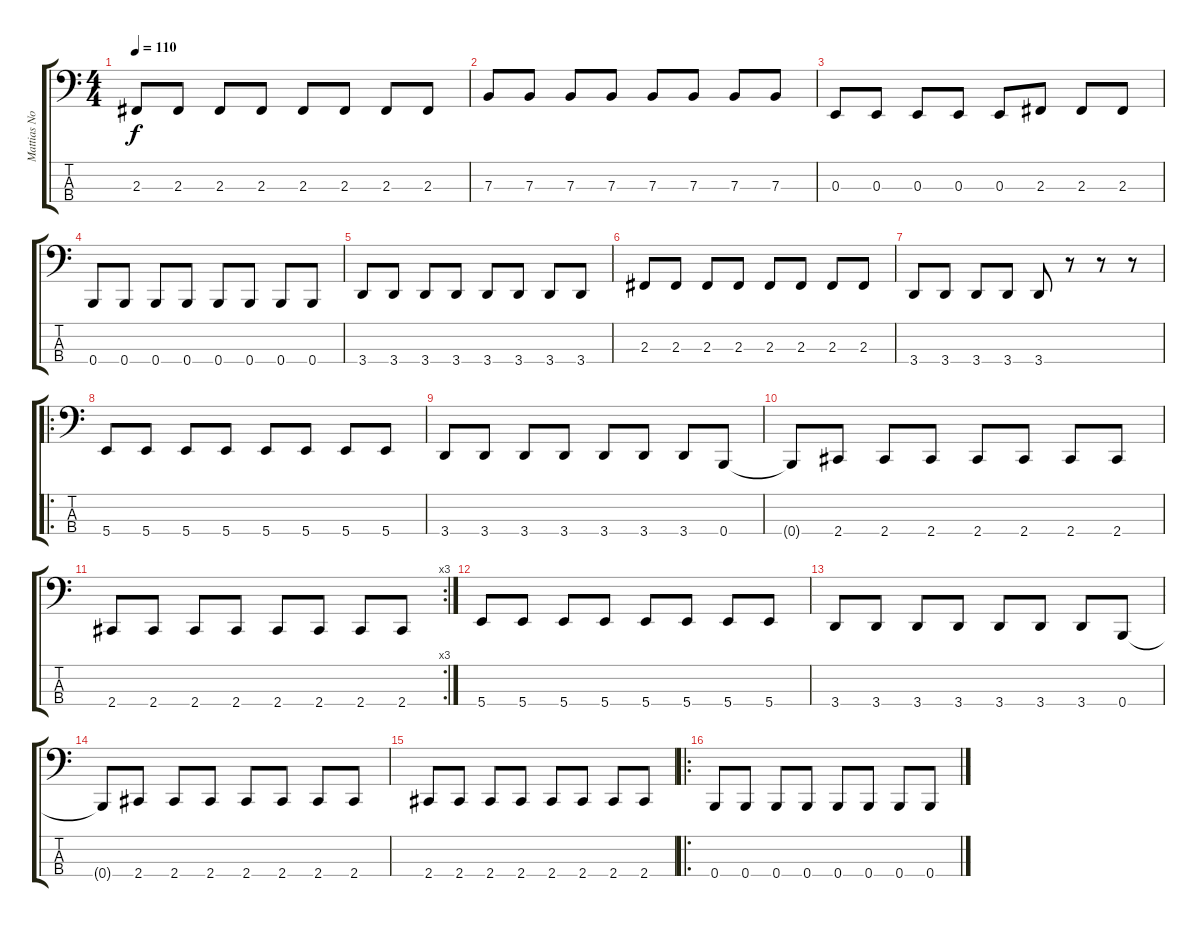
\track ("Mattias Norrman" "Mattias No") {instrument electricbasspick}
\staff {score tabs}
\tuning (D2 A1 E1 B0) {hide}
\ts (4 4)
\tempo 110
\clef f4
\ks c
2.3.8{dy f} 2.3.8 2.3.8 2.3.8 2.3.8 2.3.8 2.3.8 2.3.8 |
7.3.8 7.3.8 7.3.8 7.3.8 7.3.8 7.3.8 7.3.8 7.3.8 |
0.3.8 0.3.8 0.3.8 0.3.8 0.3.8 2.3.8 2.3.8 2.3.8 |
0.4.8 0.4.8 0.4.8 0.4.8 0.4.8 0.4.8 0.4.8 0.4.8 |
3.4.8 3.4.8 3.4.8 3.4.8 3.4.8 3.4.8 3.4.8 3.4.8 |
2.3.8 2.3.8 2.3.8 2.3.8 2.3.8 2.3.8 2.3.8 2.3.8 |
3.4.8 3.4.8 3.4.8 3.4.8 3.4.8 r.8 r.8 r.8 |
\ro
5.4.8 5.4.8 5.4.8 5.4.8 5.4.8 5.4.8 5.4.8 5.4.8 |
3.4.8 3.4.8 3.4.8 3.4.8 3.4.8 3.4.8 3.4.8 0.4.8 |
0.4{t}.8 2.4.8 2.4.8 2.4.8 2.4.8 2.4.8 2.4.8 2.4.8 |
\rc 3
2.4.8 2.4.8 2.4.8 2.4.8 2.4.8 2.4.8 2.4.8 2.4.8 |
5.4.8 5.4.8 5.4.8 5.4.8 5.4.8 5.4.8 5.4.8 5.4.8 |
3.4.8 3.4.8 3.4.8 3.4.8 3.4.8 3.4.8 3.4.8 0.4.8 |
0.4{t}.8 2.4.8 2.4.8 2.4.8 2.4.8 2.4.8 2.4.8 2.4.8 |
2.4.8 2.4.8 2.4.8 2.4.8 2.4.8 2.4.8 2.4.8 2.4.8 |
\ro
0.4.8 0.4.8 0.4.8 0.4.8 0.4.8 0.4.8 0.4.8 0.4.8
